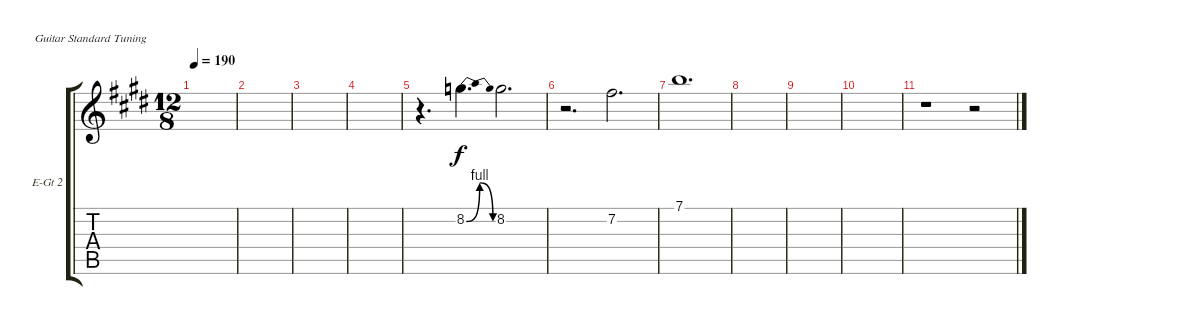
\defaultSystemsLayout 4
\bracketExtendMode groupsimilarinstruments
\firstSystemTrackNameOrientation horizontal
\otherSystemsTrackNameOrientation horizontal
\track ("Electric Guitar 2" "E-Gt 2") {instrument electricguitarclean}
\staff {score tabs}
\tuning (E4 B3 G3 D3 A2 E2)
\ts (12 8)
\tempo 190
\clef g2
\ks c#minor
|
|
|
|
r.4{d} 8.2{be (bendrelease 0 0 10.2 4 20.4 4 34.8 0)}.4{d} 8.2.2{d} |
r.2{d} 7.2.2{d} |
7.1.1{d} |
|
|
|
r.1 r.2
